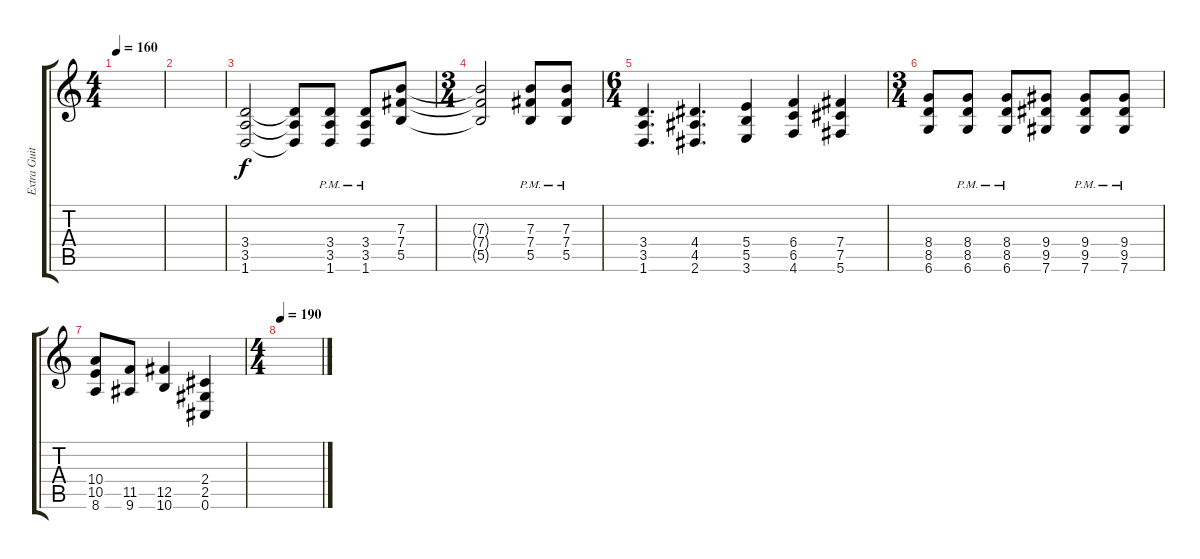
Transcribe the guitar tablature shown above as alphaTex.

\track ("Extra Guitar" "Extra Guit") {instrument overdrivenguitar}
\staff {score tabs}
\tuning (Db4 Ab3 E3 B2 Gb2 Db2) {hide}
\ts (4 4)
\tempo 160
\clef g2
\ks c
|
|
(3.4 3.5 1.6).2 (3.4{t} 3.5{t} 1.6{t}).8 (3.4{pm} 3.5{pm} 1.6{pm}).8 (3.4{pm} 3.5{pm} 1.6{pm}).8 (7.3 7.4 5.5).8 |
\ts (3 4)
(7.3{t} 7.4{t} 5.5{t}).2 (7.3{pm} 7.4{pm} 5.5{pm}).8 (7.3{pm} 7.4{pm} 5.5{pm}).8 |
\ts (6 4)
(3.4 3.5 1.6).4{d} (4.4 4.5 2.6).4{d} (5.4 5.5 3.6).4 (6.4 6.5 4.6).4 (7.4 7.5 5.6).4 |
\ts (3 4)
(8.4 8.5 6.6).8 (8.4{pm} 8.5{pm} 6.6{pm}).8 (8.4{pm} 8.5{pm} 6.6{pm}).8 (9.4 9.5 7.6).8 (9.4{pm} 9.5{pm} 7.6{pm}).8 (9.4{pm} 9.5{pm} 7.6{pm}).8 |
(10.4 10.5 8.6).8 (11.5 9.6).8 (12.5 10.6).4 (2.4 2.5 0.6).4 |
\ts (4 4)
\tempo 190
